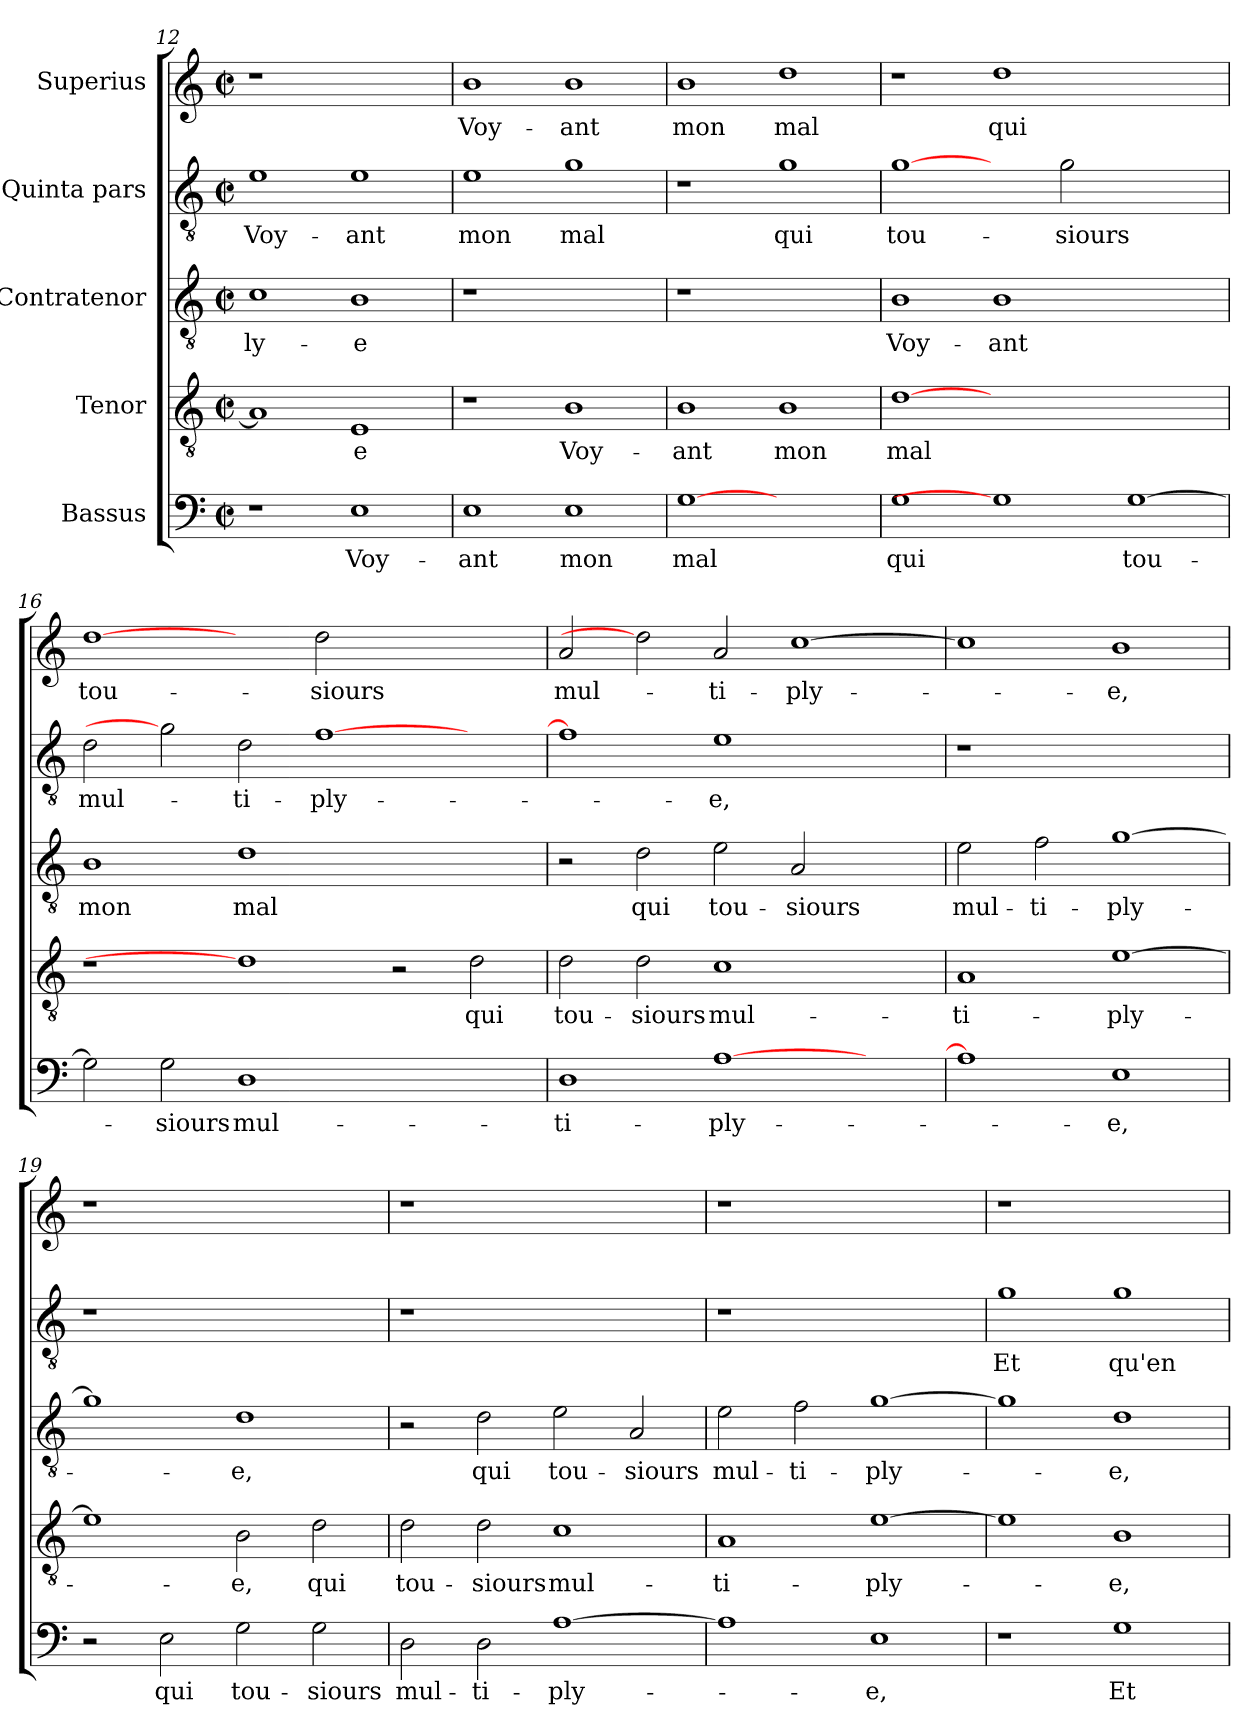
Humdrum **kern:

**kern	**text	**kern	**text	**kern	**text	**kern	**text	**kern	**text
*part5	*part5	*part4	*part4	*part3	*part3	*part2	*part2	*part1	*part1
*staff5	*staff5	*staff4	*staff4	*staff3	*staff3	*staff2	*staff2	*staff1	*staff1
*I"Bassus	*	*I"Tenor	*	*I"Contratenor	*	*I"Quinta pars	*	*I"Superius	*
*clefF4	*	*clefGv2	*	*clefGv2	*	*clefGv2	*	*clefG2	*
*k[]	*	*k[]	*	*k[]	*	*k[]	*	*k[]	*
*C:	*	*C:	*	*C:	*	*C:	*	*C:	*
*M2/2	*	*M2/2	*	*M2/2	*	*M2/2	*	*M2/2	*
*met(c|)	*	*met(c|)	*	*met(c|)	*	*met(c|)	*	*met(c|)	*
=12	=12	=12	=12	=12	=12	=12	=12	=12	=12
1r	.	1A]	.	1c	-ly-	1e	Voy-	1r	.
1E	Voy-	1E	-e	1B	-e	1e	-ant	1ryy	.
!!LO:PB:g=z
=13	=13	=13	=13	=13	=13	=13	=13	=13	=13
1E	-ant	1r	.	1r	.	1e	mon	1b	Voy-
1E	mon	1B	Voy-	1ryy	.	1g	mal	1b	-ant
=14	=14	=14	=14	=14	=14	=14	=14	=14	=14
[1G	mal	1B	-ant	1r	.	1r	.	1b	mon
1ryy	.	1B	mon	1ryy	.	1g	qui	1dd	mal
=15	=15	=15	=15	=15	=15	=15	=15	=15	=15
1G	qui	[1d	mal	1B	Voy-	[1g	tou-	1r	.
1G]	.	0ryy	.	1B	-ant	2ryy	.	1dd	qui
.	.	.	.	.	.	2g\	-siours	.	.
[1G	tou-	.	.	1ryy	.	1ryy	.	1ryy	.
=16	=16	=16	=16	=16	=16	=16	=16	=16	=16
2G\]	.	1r	.	1B	mon	2d\	mul-	[1dd	tou-
2G\	-siours	.	.	.	.	2g]	.	.	.
1D	mul-	1d]	.	1d	mal	2d\	-ti-	2ryy	.
.	.	.	.	.	.	[1f	-ply-	2dd\	-siours
1ryy	.	2r	.	1ryy	.	.	.	1ryy	.
.	.	2d\	qui	.	.	2ryy	.	.	.
=17	=17	=17	=17	=17	=17	=17	=17	=17	=17
1D	-ti-	2d\	tou-	2r	.	1f]	.	2a/	mul-
.	.	2d\	-siours	2d\	qui	.	.	2dd]	.
[1A	-ply-	1c	mul-	2e\	tou-	1e	-e,	2a/	-ti-
.	.	.	.	2A/	-siours	.	.	[1cc	-ply-
2ryy	.	2ryy	.	2ryy	.	2ryy	.	.	.
=18	=18	=18	=18	=18	=18	=18	=18	=18	=18
1A]	.	1A	-ti-	2e\	mul-	1r	.	1cc]	.
.	.	.	.	2f\	-ti-	.	.	.	.
1E	-e,	[1e	-ply-	[1g	-ply-	1ryy	.	1b	-e,
!!LO:LB:g=z
=19	=19	=19	=19	=19	=19	=19	=19	=19	=19
2r	.	1e]	-­-	1g]	-­-	1r	.	1r	.
2E\	qui	.	.	.	.	.	.	.	.
2G\	tou-	2B\	-e,	1d	-e,	1ryy	.	1ryy	.
2G\	-siours	2d\	qui	.	.	.	.	.	.
=20	=20	=20	=20	=20	=20	=20	=20	=20	=20
2D\	mul-	2d\	tou-	2r	.	1r	.	1r	.
2D\	-ti-	2d\	-siours	2d\	qui	.	.	.	.
[1A	-ply-	1c	mul-	2e\	tou-	1ryy	.	1ryy	.
.	.	.	.	2A/	-siours	.	.	.	.
=21	=21	=21	=21	=21	=21	=21	=21	=21	=21
1A]	.	1A	-ti-	2e\	mul-	1r	.	1r	.
.	.	.	.	2f\	-ti-	.	.	.	.
1E	-e,	[1e	-ply-	[1g	-ply-	1ryy	.	1ryy	.
=22	=22	=22	=22	=22	=22	=22	=22	=22	=22
1r	.	1e]	.	1g]	.	1g	Et	1r	.
1G	Et	1B	-e,	1d	-e,	1g	qu'en	1ryy	.
=	=	=	=	=	=	=	=	=	=
*-	*-	*-	*-	*-	*-	*-	*-	*-	*-
